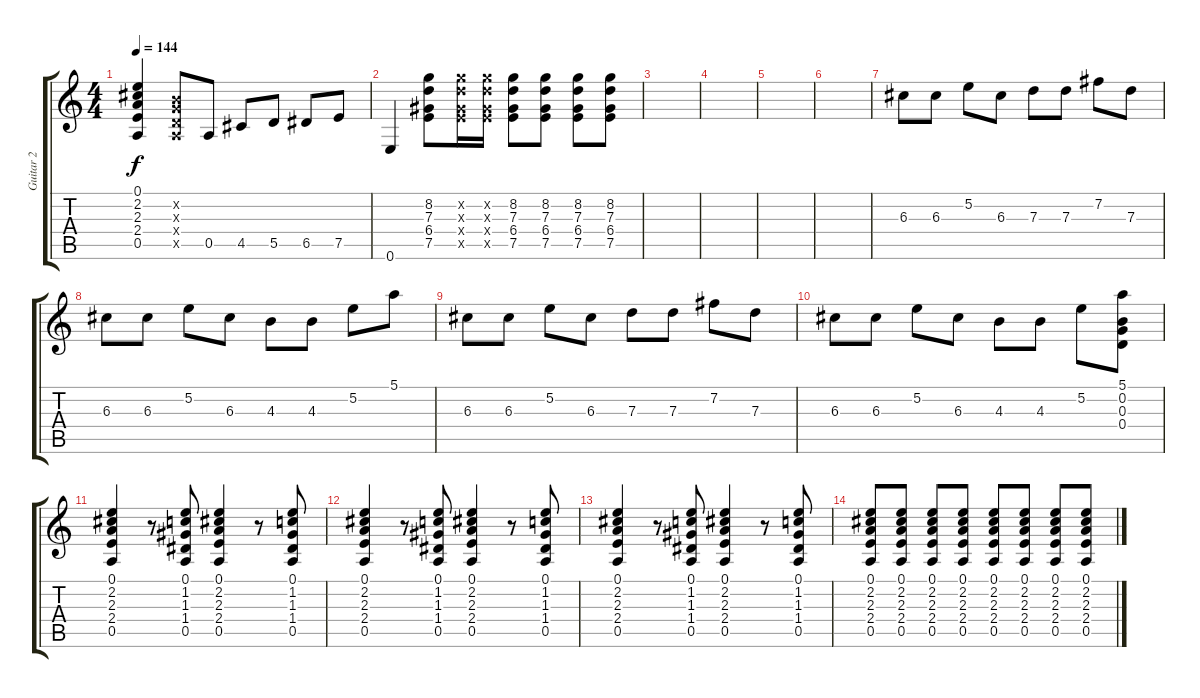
\track ("Guitar 2" "Guitar 2") {instrument electricguitarjazz}
\staff {score tabs}
\tuning (E4 B3 G3 D3 A2 E2) {hide}
\ts (4 4)
\tempo 144
\clef g2
\ks c
(0.1 2.2 2.3 2.4 0.5).4{dy f} (0.2{x} 0.3{x} 0.4{x} 0.5{x}).8 0.5.8 4.5.8 5.5.8 6.5.8 7.5.8 |
0.6.4 (8.2 7.3 6.4 7.5).8 (8.2{x} 7.3{x} 6.4{x} 7.5{x}).16 (8.2{x} 7.3{x} 6.4{x} 7.5{x}).16 (8.2 7.3 6.4 7.5).8 (8.2 7.3 6.4 7.5).8 (8.2 7.3 6.4 7.5).8 (8.2 7.3 6.4 7.5).8 |
|
|
|
|
6.3.8{volume 13} 6.3.8 5.2.8 6.3.8 7.3.8 7.3.8 7.2.8 7.3.8 |
6.3.8 6.3.8 5.2.8 6.3.8 4.3.8 4.3.8 5.2.8 5.1.8 |
6.3.8 6.3.8 5.2.8 6.3.8 7.3.8 7.3.8 7.2.8 7.3.8 |
6.3.8 6.3.8 5.2.8 6.3.8 4.3.8 4.3.8 5.2.8 (5.1 0.2 0.3 0.4).8 |
(0.1 2.2 2.3 2.4 0.5).4 r.8 (0.1 1.2 1.3 1.4 0.5).8 (0.1 2.2 2.3 2.4 0.5).4 r.8 (0.1 1.2 1.3 1.4 0.5).8 |
(0.1 2.2 2.3 2.4 0.5).4 r.8 (0.1 1.2 1.3 1.4 0.5).8 (0.1 2.2 2.3 2.4 0.5).4 r.8 (0.1 1.2 1.3 1.4 0.5).8 |
(0.1 2.2 2.3 2.4 0.5).4 r.8 (0.1 1.2 1.3 1.4 0.5).8 (0.1 2.2 2.3 2.4 0.5).4 r.8 (0.1 1.2 1.3 1.4 0.5).8 |
(0.1 2.2 2.3 2.4 0.5).8 (0.1 2.2 2.3 2.4 0.5).8 (0.1 2.2 2.3 2.4 0.5).8 (0.1 2.2 2.3 2.4 0.5).8 (0.1 2.2 2.3 2.4 0.5).8 (0.1 2.2 2.3 2.4 0.5).8 (0.1 2.2 2.3 2.4 0.5).8 (0.1 2.2 2.3 2.4 0.5).8
